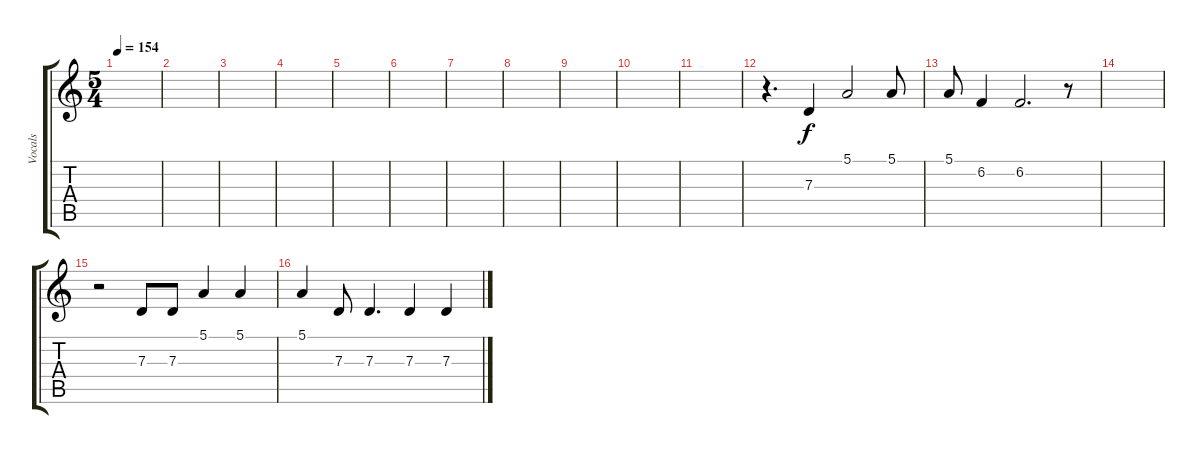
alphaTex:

\track ("Vocals" "Vocals") {instrument flute}
\staff {score tabs}
\tuning (E4 B3 G3 D3 A2 E2) {hide}
\ts (5 4)
\tempo 154
\clef g2
\ks c
|
|
|
|
|
|
|
|
|
|
|
r.4{d} 7.3.4 5.1.2 5.1.8 |
5.1.8 6.2.4 6.2.2{d} r.8 |
|
r.2 7.3.8 7.3.8 5.1.4 5.1.4 |
5.1.4 7.3.8 7.3.4{d} 7.3.4 7.3.4
